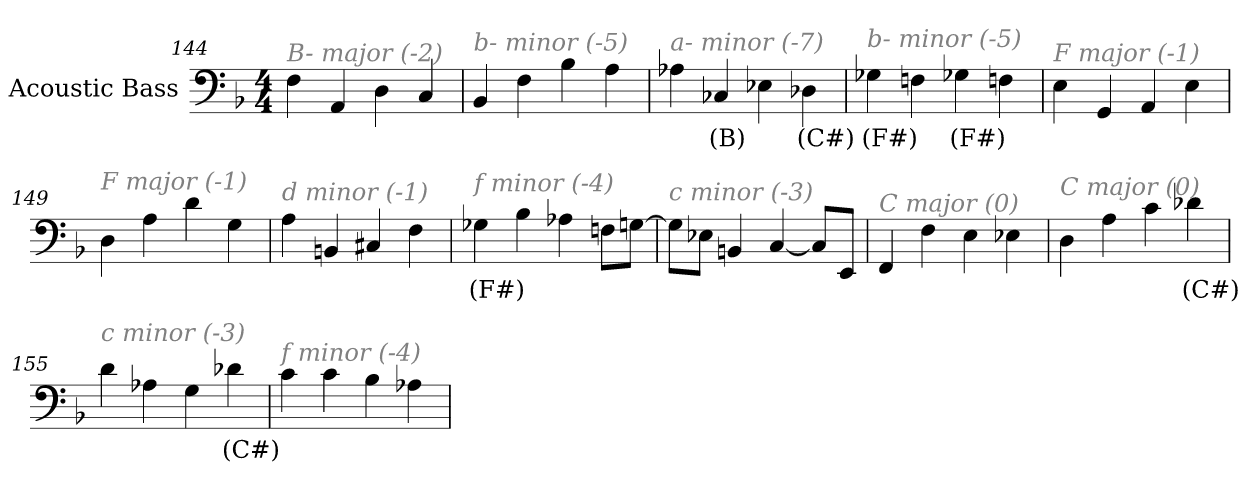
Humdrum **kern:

**kern	**text
*part1	*part1
*staff1	*staff1
*I"Acoustic Bass	*
*clefF4	*
*ITrd7c12	*
*k[b-]	*
*F:	*
*M4/4	*
=144	=144
!LO:TX:i:color=#808080:t=B- major (-2)	!
4FF	.
4AAA	.
4DD	.
4CC	.
=145	=145
!LO:TX:i:color=#808080:t=b- minor (-5)	!
4BBB-	.
4FF	.
4BB-	.
4AA	.
=146	=146
!LO:TX:i:color=#808080:t=a- minor (-7)	!
4AA-X	.
4CC-Xi	(B)
4EE-X	.
4DD-Xi	(C#)
=147	=147
!LO:TX:i:color=#808080:t=b- minor (-5)	!
4GG-Xi	(F#)
4FFn	.
4GG-Xi	(F#)
4FFn	.
=148	=148
!LO:TX:i:color=#808080:t=F major (-1)	!
4EE	.
4GGG	.
4AAA	.
4EE	.
=149	=149
!LO:TX:i:color=#808080:t=F major (-1)	!
4DD	.
4AA	.
4D	.
4GG	.
=150	=150
!LO:TX:i:color=#808080:t=d minor (-1)	!
4AA	.
4BBBn	.
4CC#X	.
4FF	.
=151	=151
!LO:TX:i:color=#808080:t=f minor (-4)	!
4GG-Xi	(F#)
4BB-	.
4AA-X	.
8FFnL	.
[8GGJ	.
=152	=152
!LO:TX:i:color=#808080:t=c minor (-3)	!
8GGL]	.
8EE-XJ	.
4BBBn	.
[4CC	.
8CCL]	.
8EEEJ	.
=153	=153
!LO:TX:i:color=#808080:t=C major (0)	!
4FFF	.
4FF	.
4EE	.
4EE-X	.
=154	=154
!LO:TX:i:color=#808080:t=C major (0)	!
4DD	.
4AA	.
4C	.
4D-Xi	(C#)
=155	=155
!LO:TX:i:color=#808080:t=c minor (-3)	!
4D	.
4AA-X	.
4GG	.
4D-Xi	(C#)
=156	=156
!LO:TX:i:color=#808080:t=f minor (-4)	!
4C	.
4C	.
4BB-	.
4AA-X	.
=	=
*-	*-
